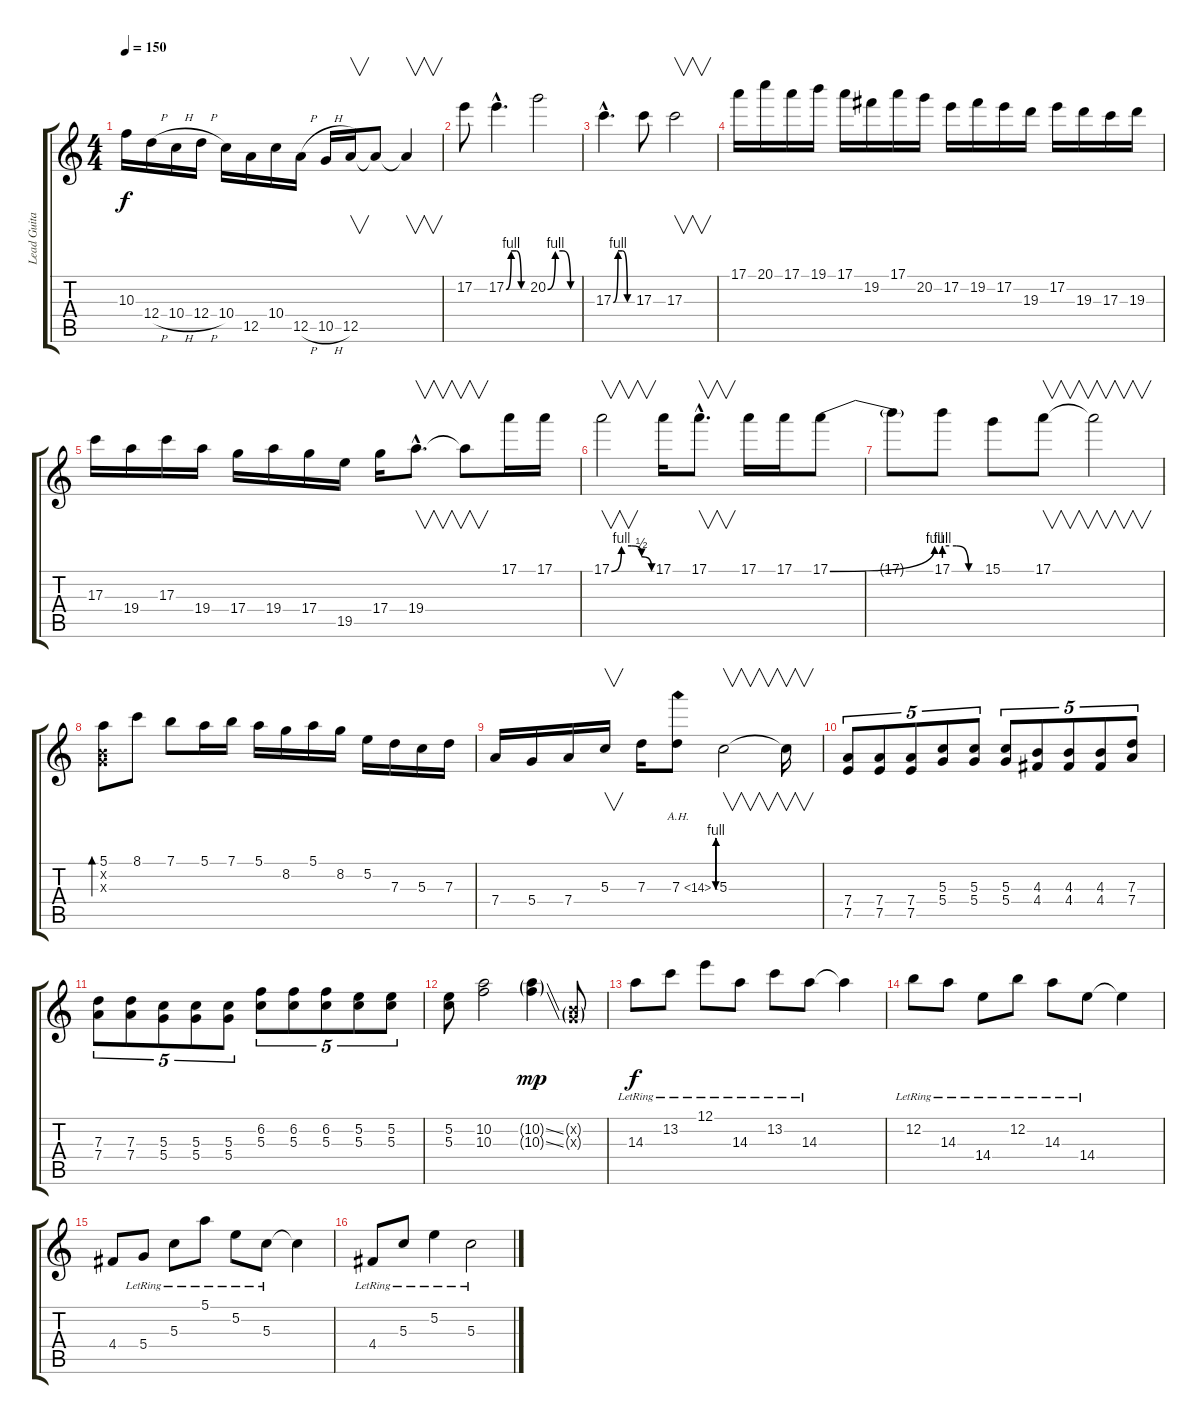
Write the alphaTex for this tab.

\track ("Lead Guitar" "Lead Guita") {instrument overdrivenguitar}
\staff {score tabs}
\tuning (E4 B3 G3 D3 A2 E2) {hide}
\ts (4 4)
\tempo 150
\clef g2
\ks c
10.3.16{dy f} 12.4{h}.16 10.4{h}.16 12.4{h}.16 10.4.16 12.5.16 10.4.16 12.5{h}.16 10.5{h}.16 12.5.16{v} 12.5{t}.8 12.5{t}.4{v} |
17.2.8 17.2{be (custom 0 0 15 4 30 4 45 0 60 0) hac}.4{d} 20.2{be (custom 0 0 15 4 30 4 45 0 60 0)}.2 |
17.3{be (custom 0 0 15 4 30 4 45 0 60 0) hac}.4{d} 17.3.8 17.3.2{v} |
17.1.16 20.1.16 17.1.16 19.1.16 17.1.16 19.2.16 17.1.16 20.2.16 17.2.16 19.2.16 17.2.16 19.3.16 17.2.16 19.3.16 17.3.16 19.3.16 |
17.3.16 19.4.16 17.3.16 19.4.16 17.4.16 19.4.16 17.4.16 19.5.16 17.4.16 19.4{hac}.8{v d} 19.4{t}.8{v} 17.1.16 17.1.16 |
17.1{be (custom 0 0 15 4 30 4 45 2 60 0)}.2{v} 17.1.16 17.1{hac}.8{v d} 17.1.16 17.1.16 17.1{be (bend 0 0 60 4)}.8 |
17.1{t}.8 17.1{be (custom 0 4 20 4 40 0 60 0)}.8 15.1.8 17.1.8{v} 17.1{t}.2{v} |
(5.1 0.2{x} 0.3{x}).8{bd 120} 8.1.8 7.1.8 5.1.16 7.1.16 5.1.16 8.2.16 5.1.16 8.2.16 5.2.16 7.3.16 5.3.16 7.3.16 |
7.4.16 5.4.16 7.4.16 5.3.16{v} 7.3.16 7.3{be (custom 0 0 15 4 30 4 45 0 60 0) ah 7}.8 5.3.2{v} 5.3{t}.16{v} |
(7.4 7.5).8{tu (5 4)} (7.4 7.5).8{tu (5 4)} (7.4 7.5).8{tu (5 4)} (5.3 5.4).8{tu (5 4)} (5.3 5.4).8{tu (5 4)} (5.3 5.4).8{tu (5 4)} (4.3 4.4).8{tu (5 4)} (4.3 4.4).8{tu (5 4)} (4.3 4.4).8{tu (5 4)} (7.3 7.4).8{tu (5 4)} |
(7.3 7.4).8{tu (5 4)} (7.3 7.4).8{tu (5 4)} (5.3 5.4).8{tu (5 4)} (5.3 5.4).8{tu (5 4)} (5.3 5.4).8{tu (5 4)} (6.2 5.3).8{tu (5 4)} (6.2 5.3).8{tu (5 4)} (6.2 5.3).8{tu (5 4)} (5.2 5.3).8{tu (5 4)} (5.2 5.3).8{tu (5 4)} |
(5.2 5.3).8 (10.2 10.3).2 (10.2{ss g} 10.3{ss g}).4{dy mp} (0.2{g x} 0.3{g x}).8 |
14.3{lr}.8{dy f} 13.2{lr}.8 12.1{lr}.8 14.3{lr}.8 13.2{lr}.8 14.3{lr}.8 14.3{t}.4 |
12.2{lr}.8 14.3{lr}.8 14.4{lr}.8 12.2{lr}.8 14.3{lr}.8 14.4{lr}.8 14.4{t}.4 |
4.4.8 5.4{lr}.8 5.3{lr}.8 5.1{lr}.8 5.2{lr}.8 5.3{lr}.8 5.3{t}.4 |
4.4{lr}.8 5.3{lr}.8 5.2{lr}.4 5.3{lr}.2
